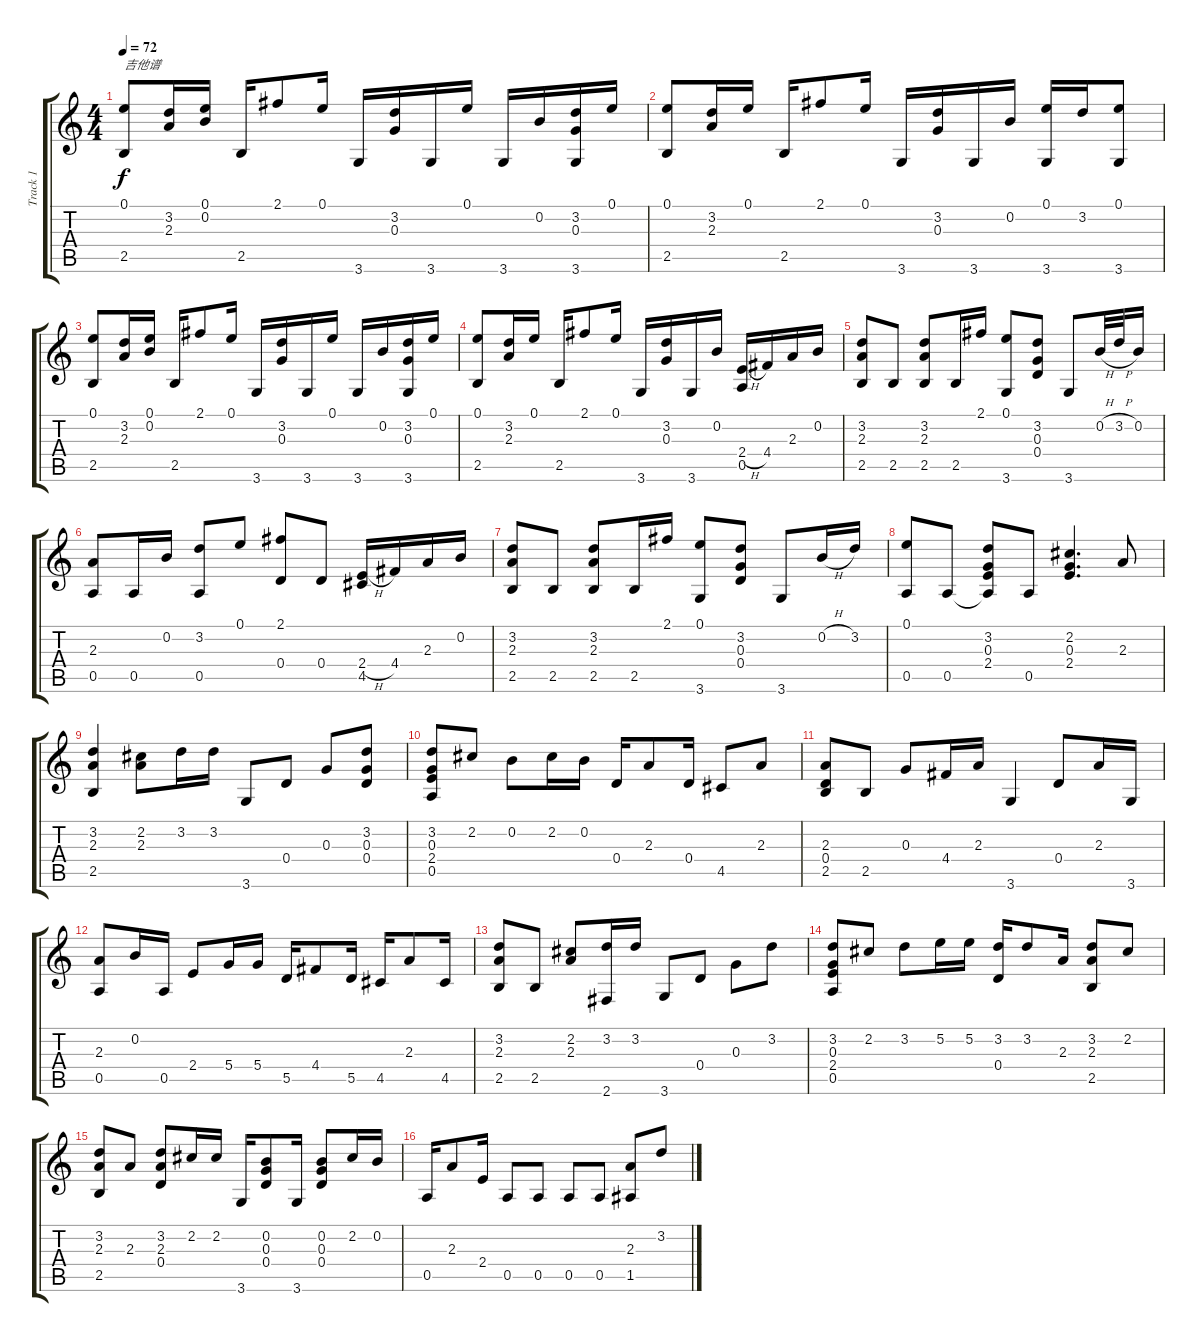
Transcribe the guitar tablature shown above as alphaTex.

\track ("Track 1" "Track 1") {instrument acousticguitarsteel}
\staff {score tabs}
\tuning (E4 B3 G3 D3 A2 E2) {hide}
\ts (4 4)
\tempo 72
\clef g2
\ks c
(0.1 2.5).8{txt "吉他谱" dy f instrument acousticguitarsteel} (3.2 2.3).16 (0.1 0.2).16 2.5.16 2.1.8 0.1.16 3.6.16 (3.2 0.3).16 3.6.16 0.1.16 3.6.16 0.2.16 (3.2 0.3 3.6).16 0.1.16 |
(0.1 2.5).8 (3.2 2.3).16 0.1.16 2.5.16 2.1.8 0.1.16 3.6.16 (3.2 0.3).16 3.6.16 0.2.16 (0.1 3.6).16 3.2.16 (0.1 3.6).8 |
(0.1 2.5).8 (3.2 2.3).16 (0.1 0.2).16 2.5.16 2.1.8 0.1.16 3.6.16 (3.2 0.3).16 3.6.16 0.1.16 3.6.16 0.2.16 (3.2 0.3 3.6).16 0.1.16 |
(0.1 2.5).8 (3.2 2.3).16 0.1.16 2.5.16 2.1.8 0.1.16 3.6.16 (3.2 0.3).16 3.6.16 0.2.16 (2.4{h} 0.5).16 4.4.16 2.3.16 0.2.16 |
(3.2 2.3 2.5).8 2.5.8 (3.2 2.3 2.5).8 2.5.16 2.1.16 (0.1 3.6).8 (3.2 0.3 0.4).8 3.6.8 0.2{h}.32 3.2{h}.32 0.2.16 |
(2.3 0.5).8 0.5.16 0.2.16 (3.2 0.5).8 0.1.8 (2.1 0.4).8 0.4.8 (2.4{h} 4.5).16 4.4.16 2.3.16 0.2.16 |
(3.2 2.3 2.5).8 2.5.8 (3.2 2.3 2.5).8 2.5.16 2.1.16 (0.1 3.6).8 (3.2 0.3 0.4).8 3.6.8 0.2{h}.16 3.2.16 |
(0.1 0.5).8 0.5.8 (3.2 0.3 2.4 0.5{t}).8 0.5.8 (2.2 0.3 2.4).4{d} 2.3.8 |
(3.2 2.3 2.5).4 (2.2 2.3).8 3.2.16 3.2.16 3.6.8 0.4.8 0.3.8 (3.2 0.3 0.4).8 |
(3.2 0.3 2.4 0.5).8 2.2.8 0.2.8 2.2.16 0.2.16 0.4.16 2.3.8 0.4.16 4.5.8 2.3.8 |
(2.3 0.4 2.5).8 2.5.8 0.3.8 4.4.16 2.3.16 3.6.4 0.4.8 2.3.16 3.6.16 |
(2.3 0.5).8 0.2.16 0.5.16 2.4.8 5.4.16 5.4.16 5.5.16 4.4.8 5.5.16 4.5.16 2.3.8 4.5.16 |
(3.2 2.3 2.5).8 2.5.8 (2.2 2.3).8 (3.2 2.6).16 3.2.16 3.6.8 0.4.8 0.3.8 3.2.8 |
(3.2 0.3 2.4 0.5).8 2.2.8 3.2.8 5.2.16 5.2.16 (3.2 0.4).16 3.2.8 2.3.16 (3.2 2.3 2.5).8 2.2.8 |
(3.2 2.3 2.5).8 2.3.8 (3.2 2.3 0.4).8 2.2.16 2.2.16 3.6.16 (0.2 0.3 0.4).8 3.6.16 (0.2 0.3 0.4).8 2.2.16 0.2.16 |
0.5.16 2.3.8 2.4.16 0.5.8 0.5.8 0.5.8 0.5.8 (2.3 1.5).8 3.2.8
